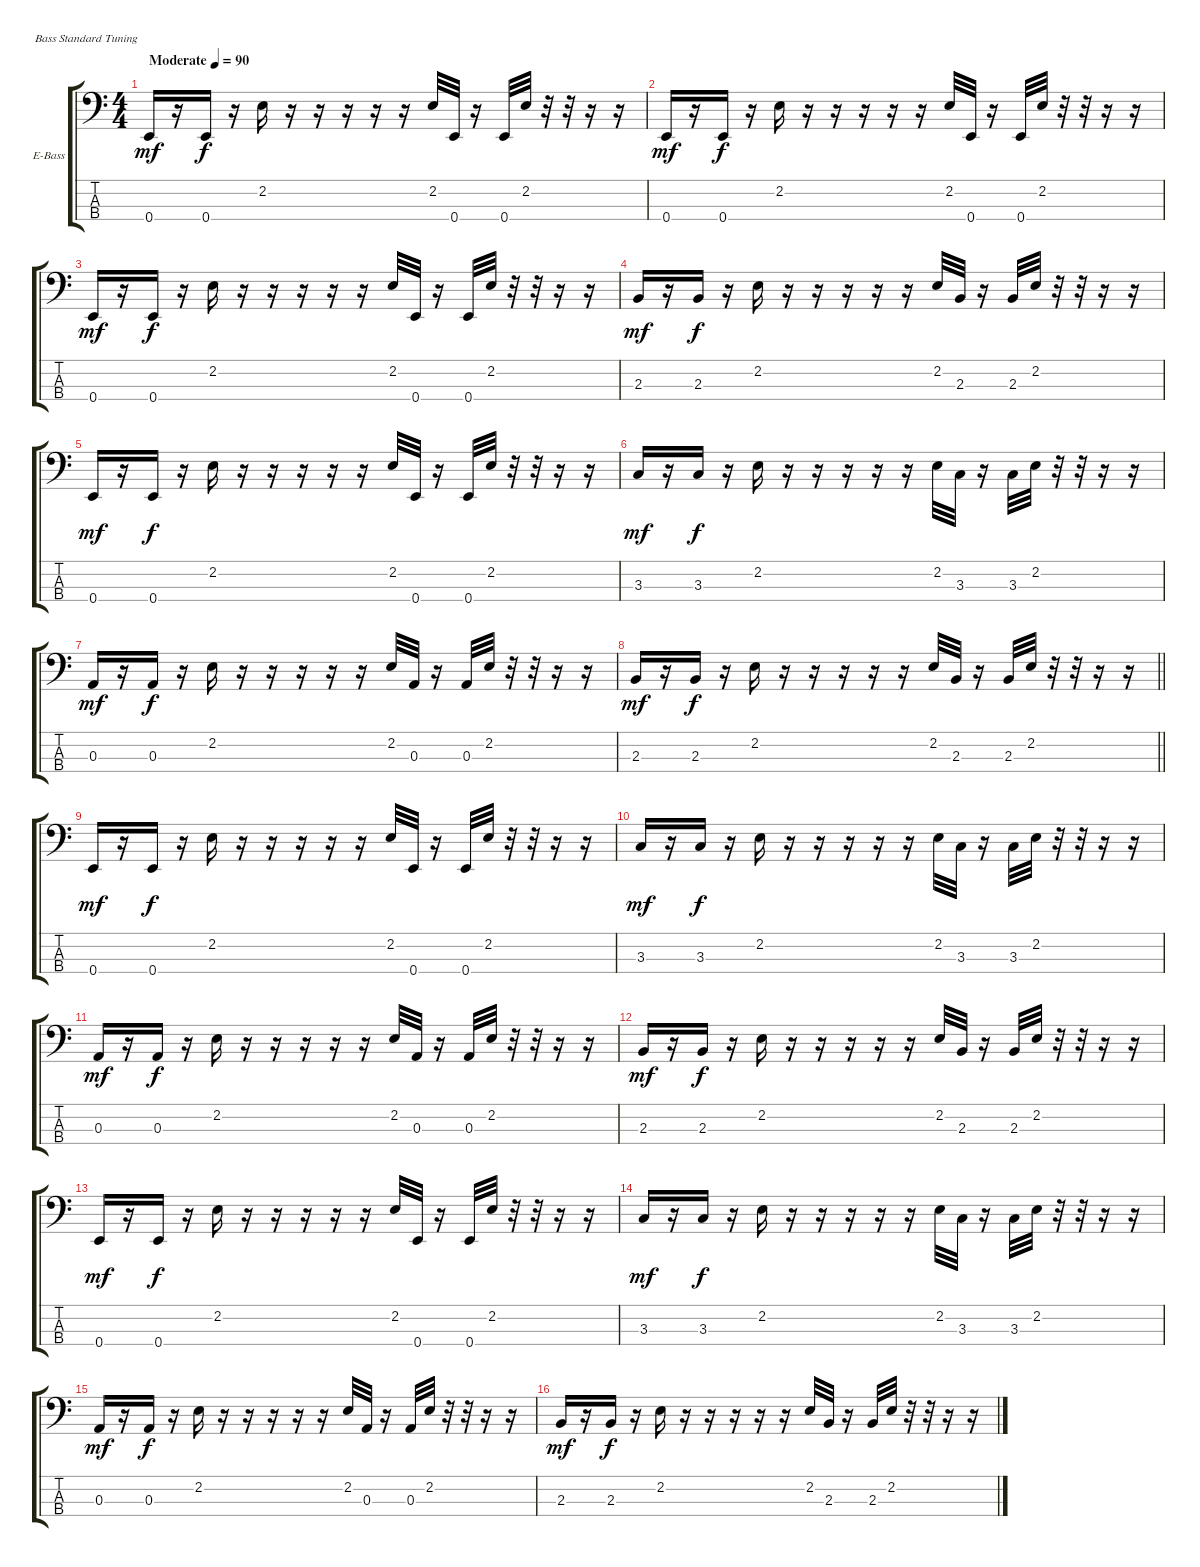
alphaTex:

\bracketExtendMode groupsimilarinstruments
\firstSystemTrackNameOrientation horizontal
\otherSystemsTrackNameOrientation horizontal
\track ("Бас" "E-Bass") {instrument electricbassfinger}
\staff {score tabs}
\tuning (G2 D2 A1 E1)
\ts (4 4)
\beaming (8 2 2 2 2)
\tempo (90 "Moderate")
\clef f4
\ks c
0.4.16{dy mf instrument electricbassfinger} r.16 0.4.16{dy f} r.16 2.2.16 r.16 r.16 r.16 r.16 r.16 2.2.32 0.4.32 r.16 0.4.32 2.2.32 r.32 r.32 r.16 r.16 |
0.4.16{dy mf} r.16 0.4.16{dy f} r.16 2.2.16 r.16 r.16 r.16 r.16 r.16 2.2.32 0.4.32 r.16 0.4.32 2.2.32 r.32 r.32 r.16 r.16 |
0.4.16{dy mf} r.16 0.4.16{dy f} r.16 2.2.16 r.16 r.16 r.16 r.16 r.16 2.2.32 0.4.32 r.16 0.4.32 2.2.32 r.32 r.32 r.16 r.16 |
2.3.16{dy mf} r.16 2.3.16{dy f} r.16 2.2.16 r.16 r.16 r.16 r.16 r.16 2.2.32 2.3.32 r.16 2.3.32 2.2.32 r.32 r.32 r.16 r.16 |
0.4.16{dy mf} r.16 0.4.16{dy f} r.16 2.2.16 r.16 r.16 r.16 r.16 r.16 2.2.32 0.4.32 r.16 0.4.32 2.2.32 r.32 r.32 r.16 r.16 |
3.3.16{dy mf} r.16 3.3.16{dy f} r.16 2.2.16 r.16 r.16 r.16 r.16 r.16 2.2.32 3.3.32 r.16 3.3.32 2.2.32 r.32 r.32 r.16 r.16 |
0.3.16{dy mf} r.16 0.3.16{dy f} r.16 2.2.16 r.16 r.16 r.16 r.16 r.16 2.2.32 0.3.32 r.16 0.3.32 2.2.32 r.32 r.32 r.16 r.16 |
\barLineRight lightlight
2.3.16{dy mf} r.16 2.3.16{dy f} r.16 2.2.16 r.16 r.16 r.16 r.16 r.16 2.2.32 2.3.32 r.16 2.3.32 2.2.32 r.32 r.32 r.16 r.16 |
0.4.16{dy mf} r.16 0.4.16{dy f} r.16 2.2.16 r.16 r.16 r.16 r.16 r.16 2.2.32 0.4.32 r.16 0.4.32 2.2.32 r.32 r.32 r.16 r.16 |
3.3.16{dy mf} r.16 3.3.16{dy f} r.16 2.2.16 r.16 r.16 r.16 r.16 r.16 2.2.32 3.3.32 r.16 3.3.32 2.2.32 r.32 r.32 r.16 r.16 |
0.3.16{dy mf} r.16 0.3.16{dy f} r.16 2.2.16 r.16 r.16 r.16 r.16 r.16 2.2.32 0.3.32 r.16 0.3.32 2.2.32 r.32 r.32 r.16 r.16 |
2.3.16{dy mf} r.16 2.3.16{dy f} r.16 2.2.16 r.16 r.16 r.16 r.16 r.16 2.2.32 2.3.32 r.16 2.3.32 2.2.32 r.32 r.32 r.16 r.16 |
0.4.16{dy mf} r.16 0.4.16{dy f} r.16 2.2.16 r.16 r.16 r.16 r.16 r.16 2.2.32 0.4.32 r.16 0.4.32 2.2.32 r.32 r.32 r.16 r.16 |
3.3.16{dy mf} r.16 3.3.16{dy f} r.16 2.2.16 r.16 r.16 r.16 r.16 r.16 2.2.32 3.3.32 r.16 3.3.32 2.2.32 r.32 r.32 r.16 r.16 |
0.3.16{dy mf} r.16 0.3.16{dy f} r.16 2.2.16 r.16 r.16 r.16 r.16 r.16 2.2.32 0.3.32 r.16 0.3.32 2.2.32 r.32 r.32 r.16 r.16 |
2.3.16{dy mf} r.16 2.3.16{dy f} r.16 2.2.16 r.16 r.16 r.16 r.16 r.16 2.2.32 2.3.32 r.16 2.3.32 2.2.32 r.32 r.32 r.16 r.16
